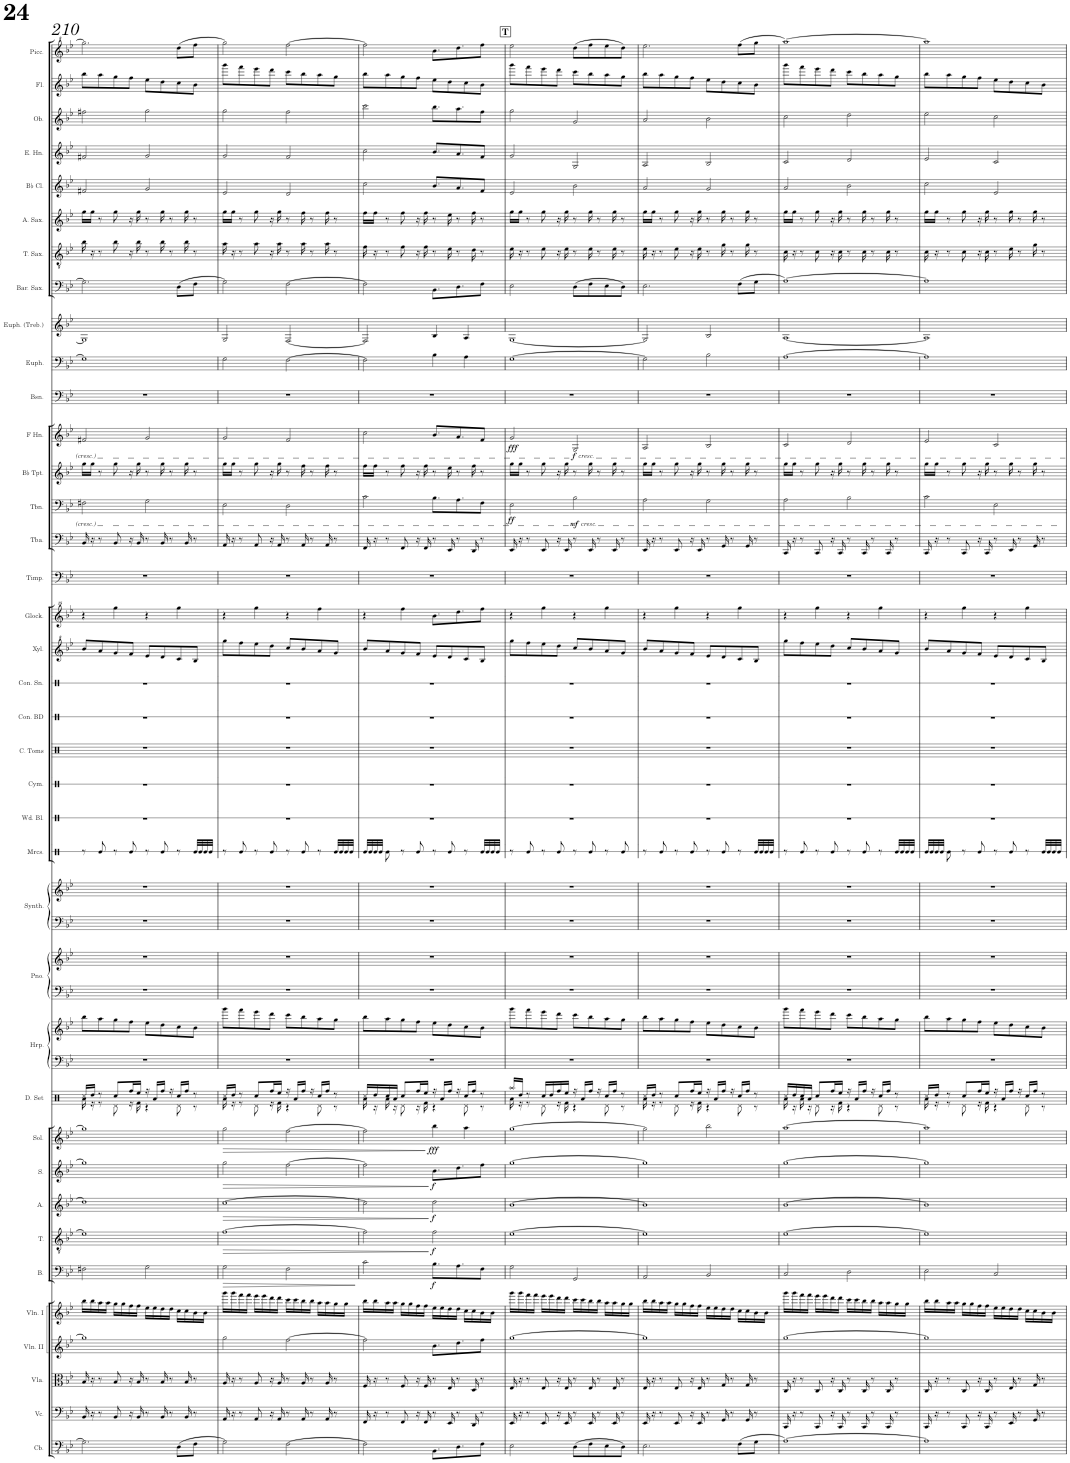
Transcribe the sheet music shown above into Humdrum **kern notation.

**kern	**kern	**kern	**kern	**kern	**kern	**dynam	**kern	**dynam	**kern	**dynam	**kern	**dynam	**kern	**dynam	**kern	**kern	**kern	**kern	**kern	**kern	**kern	**kern	**kern	**kern	**kern	**kern	**kern	**kern	**kern	**kern	**kern	**kern	**dynam	**kern	**kern	**dynam	**kern	**kern	**kern	**kern	**kern	**kern	**kern	**kern	**kern	**kern	**kern
*part38	*part37	*part36	*part35	*part34	*part33	*part33	*part32	*part32	*part31	*part31	*part30	*part30	*part29	*part29	*part28	*part27	*part27	*part26	*part26	*part25	*part25	*part24	*part23	*part22	*part21	*part20	*part19	*part18	*part17	*part16	*part15	*part14	*part14	*part13	*part12	*part12	*part11	*part10	*part9	*part8	*part7	*part6	*part5	*part4	*part3	*part2	*part1
*staff41	*staff40	*staff39	*staff38	*staff37	*staff36	*staff36	*staff35	*staff35	*staff34	*staff34	*staff33	*staff33	*staff32	*staff32	*staff31	*staff30	*staff29	*staff28	*staff27	*staff26	*staff25	*staff24	*staff23	*staff22	*staff21	*staff20	*staff19	*staff18	*staff17	*staff16	*staff15	*staff14	*staff14	*staff13	*staff12	*staff12	*staff11	*staff10	*staff9	*staff8	*staff7	*staff6	*staff5	*staff4	*staff3	*staff2	*staff1
*I"Contrabass	*I"Violoncello	*I"Viola	*I"Violin II	*I"Violin I	*I"Bass	*	*I"Tenor	*	*I"Alto	*	*I"Soprano	*	*I"Solo	*	*I"Drumset	*I"Harp	*	*I"Piano	*	*I"Bass Synthesizer	*	*I"Maracas	*I"Wood Blocks	*I"Cymbal	*I"Concert Toms	*I"Concert Bass Drum	*I"Concert Snare Drum	*I"Xylophone	*I"Glockenspiel	*I"Timpani	*I"Tuba	*I"Trombone	*	*I"Bb Trumpet	*I"Horn in F	*	*I"Bassoon	*I"Euphonium	*I"Euphonium (Treble Clef)	*I"Baritone Saxophone	*I"Tenor Saxophone	*I"Alto Saxophone	*I"Bb Clarinet	*I"English Horn	*I"Oboe	*I"Flute	*I"Piccolo
*I'Cb.	*I'Vc.	*I'Vla.	*I'Vln. II	*I'Vln. I	*I'B.	*	*I'T.	*	*I'A.	*	*I'S.	*	*I'Sol.	*	*I'D. Set	*I'Hrp.	*	*I'Pno.	*	*I'Synth.	*	*I'Mrcs.	*I'Wd. Bl.	*I'Cym.	*I'C. Toms	*I'Con. BD	*I'Con. Sn.	*I'Xyl.	*I'Glock.	*I'Timp.	*I'Tba.	*I'Tbn.	*	*I'Bb Tpt.	*	*	*I'Bsn.	*I'Euph.	*I'Euph. (Treb.)	*I'Bar. Sax.	*I'T. Sax.	*I'A. Sax.	*I'Bb Cl.	*I'E. Hn.	*I'Ob.	*I'Fl.	*I'Picc.
!!LO:PB:g=z
*clefFv4	*clefF4	*clefC3	*clefG2	*clefG2	*clefF4	*	*clefGv2	*	*clefG2	*	*clefG2	*	*clefG2	*	*clefX	*clefF4	*clefG2	*clefF4	*clefG2	*clefF4	*clefG2	*clefX	*clefX	*clefX	*clefX	*clefX	*clefX	*clefG^2	*clefG^^2	*clefF4	*clefF4	*clefF4	*	*clefG2	*clefG2	*	*clefF4	*clefF4	*clefG2	*clefF4	*clefGv2	*clefG2	*clefG2	*clefG2	*clefG2	*clefG2	*clefG^2
*ITrd7c12	*	*	*	*	*	*	*	*	*	*	*	*	*	*	*	*	*	*	*	*	*	*	*	*	*	*	*	*	*	*	*	*	*	*ITrd1c2	*ITrd4c7	*	*	*	*	*ITrd12c21	*ITrd8c14	*ITrd5c9	*ITrd1c2	*ITrd4c7	*	*	*ITrd-7c-12
*k[b-e-]	*k[b-e-]	*k[b-e-]	*k[b-e-]	*k[b-e-]	*k[b-e-]	*	*k[b-e-]	*	*k[b-e-]	*	*k[b-e-]	*	*k[b-e-]	*	*k[]	*k[b-e-]	*k[b-e-]	*k[b-e-]	*k[b-e-]	*k[b-e-]	*k[b-e-]	*k[]	*k[]	*k[]	*k[]	*k[]	*k[]	*k[b-e-]	*k[b-e-]	*k[b-e-]	*k[b-e-]	*k[b-e-]	*	*k[b-e-]	*k[b-e-]	*	*k[b-e-]	*k[b-e-]	*k[b-e-]	*k[b-e-]	*k[b-e-]	*k[b-e-]	*k[b-e-]	*k[b-e-]	*k[b-e-]	*k[b-e-]	*k[b-e-]
*M4/4	*M4/4	*M4/4	*M4/4	*M4/4	*M4/4	*	*M4/4	*	*M4/4	*	*M4/4	*	*M4/4	*	*M4/4	*M4/4	*M4/4	*M4/4	*M4/4	*M4/4	*M4/4	*M4/4	*M4/4	*M4/4	*M4/4	*M4/4	*M4/4	*M4/4	*M4/4	*M4/4	*M4/4	*M4/4	*	*M4/4	*M4/4	*	*M4/4	*M4/4	*M4/4	*M4/4	*M4/4	*M4/4	*M4/4	*M4/4	*M4/4	*M4/4	*M4/4
=210	=210	=210	=210	=210	=210	=210	=210	=210	=210	=210	=210	=210	=210	=210	=210	=210	=210	=210	=210	=210	=210	=210	=210	=210	=210	=210	=210	=210	=210	=210	=210	=210	=210	=210	=210	=210	=210	=210	=210	=210	=210	=210	=210	=210	=210	=210	=210
*	*	*	*	*	*	*	*	*	*	*	*	*	*	*	*^	*	*	*	*	*	*	*	*	*	*	*	*	*	*	*	*	*	*	*	*	*	*	*	*	*	*	*	*	*	*	*	*
2.GG\]	16BB-/	16B-/	1gg]	16bb-\LL	2F#X\	.	1e]	.	1dd-]	.	1gg]	.	1gg]	.	16Rcc/LL	16Ra\	1r	8bb-\L	1r	1r	1r	1r	8r	1r	1r	1r	1r	1r	8bb-/L	4r	1r	16BB-/	2F#X\	.	16gg\LL	2f#X/	.	1r	1G]	1G]	2.G\]	16b-\	16gg\LL	2f#X/	2f#X/	2ff#X\	8bb-\L	2.ggg\]
.	16r	16r	.	16bb-\	.	.	.	.	.	.	.	.	.	.	16Rdd/JJ	16r	.	.	.	.	.	.	.	.	.	.	.	.	.	.	.	16r	.	.	16gg\JJ	.	.	.	.	.	.	16r	16gg\JJ	.	.	.	.	.
.	8r	8r	.	16aa\	.	.	.	.	.	.	.	.	.	.	8r	8r	.	8aa\	.	.	.	.	8Re/	.	.	.	.	.	8aa/	.	.	8r	.	.	8r	.	.	.	.	.	.	8r	8r	.	.	.	8aa\	.
.	.	.	.	16aa\JJ	.	.	.	.	.	.	.	.	.	.	.	.	.	.	.	.	.	.	.	.	.	.	.	.	.	.	.	.	.	.	.	.	.	.	.	.	.	.	.	.	.	.	.	.
.	8BB-/	8B-/	.	16gg\LL	.	.	.	.	.	.	.	.	.	.	8Rcc/L	8Rd\	.	8gg\	.	.	.	.	8r	.	.	.	.	.	8gg/	4gggg\	.	8BB-/	.	.	8gg\	.	.	.	.	.	.	8b-\	8gg\	.	.	.	8gg\	.
.	.	.	.	16gg\	.	.	.	.	.	.	.	.	.	.	.	.	.	.	.	.	.	.	.	.	.	.	.	.	.	.	.	.	.	.	.	.	.	.	.	.	.	.	.	.	.	.	.	.
.	16r	16r	.	16ff\	.	.	.	.	.	.	.	.	.	.	16Rff/L	16r	.	8ff\J	.	.	.	.	8Re/	.	.	.	.	.	8ff/J	.	.	16r	.	.	16r	.	.	.	.	.	.	16r	16r	.	.	.	8ff\J	.
.	16BB-/	16B-/	.	16ff\JJ	.	.	.	.	.	.	.	.	.	.	16Ree/JJ	16Rf\	.	.	.	.	.	.	.	.	.	.	.	.	.	.	.	16BB-/	.	.	16gg\	.	.	.	.	.	.	16b-\	16gg\	.	.	.	.	.
.	8r	8r	.	16ee-\LL	2G\	.	.	.	.	.	.	.	.	.	16r	4r	.	8ee-\L	.	.	.	.	8r	.	.	.	.	.	8ee-/L	4r	.	8r	2G\	.	8r	2g/	.	.	.	.	.	8r	8r	2g/	2g/	2gg\	8ee-\L	.
.	.	.	.	16ee-\	.	.	.	.	.	.	.	.	.	.	16Ra/LL	.	.	.	.	.	.	.	.	.	.	.	.	.	.	.	.	.	.	.	.	.	.	.	.	.	.	.	.	.	.	.	.	.
.	16BB-/	16B-/	.	16dd\	.	.	.	.	.	.	.	.	.	.	16Rff/JJ	.	.	8dd\	.	.	.	.	8Re/	.	.	.	.	.	8dd/	.	.	16BB-/	.	.	16gg\	.	.	.	.	.	.	16b-\	16gg\	.	.	.	8dd\	.
.	8r	8r	.	16dd\JJ	.	.	.	.	.	.	.	.	.	.	16r	.	.	.	.	.	.	.	.	.	.	.	.	.	.	.	.	8r	.	.	8r	.	.	.	.	.	.	8r	8r	.	.	.	.	.
(8DD\L	.	.	.	16cc\LL	.	.	.	.	.	.	.	.	.	.	16Rcc/LL	8Rd\	.	8cc\	.	.	.	.	8r	.	.	.	.	.	8cc/	4gggg\	.	.	.	.	.	.	.	.	.	.	(8D\L	.	.	.	.	.	8cc\	(8ddd\L
.	16BB-/	16B-/	.	16cc\	.	.	.	.	.	.	.	.	.	.	16Rff/JJ	.	.	.	.	.	.	.	.	.	.	.	.	.	.	.	.	16BB-/	.	.	16gg\	.	.	.	.	.	.	16b-\	16gg\	.	.	.	.	.
8FF\J	8r	8r	.	16b-\	.	.	.	.	.	.	.	.	.	.	8r	8r	.	8b-\J	.	.	.	.	32Re/LLL	.	.	.	.	.	8b-/J	.	.	8r	.	.	8r	.	.	.	.	.	8F\J	8r	8r	.	.	.	8b-\J	8fff\J
.	.	.	.	.	.	.	.	.	.	.	.	.	.	.	.	.	.	.	.	.	.	.	32Re/	.	.	.	.	.	.	.	.	.	.	.	.	.	.	.	.	.	.	.	.	.	.	.	.	.
.	.	.	.	16b-\JJ	.	.	.	.	.	.	.	.	.	.	.	.	.	.	.	.	.	.	32Re/	.	.	.	.	.	.	.	.	.	.	.	.	.	.	.	.	.	.	.	.	.	.	.	.	.
.	.	.	.	.	.	.	.	.	.	.	.	.	.	.	.	.	.	.	.	.	.	.	32Re/JJJ	.	.	.	.	.	.	.	.	.	.	.	.	.	.	.	.	.	.	.	.	.	.	.	.	.
=211	=211	=211	=211	=211	=211	=211	=211	=211	=211	=211	=211	=211	=211	=211	=211	=211	=211	=211	=211	=211	=211	=211	=211	=211	=211	=211	=211	=211	=211	=211	=211	=211	=211	=211	=211	=211	=211	=211	=211	=211	=211	=211	=211	=211	=211	=211	=211	=211
!	!	!	!	!	!	!LO:HP:b	!	!LO:HP:b	!	!LO:HP:b	!	!LO:HP:b	!	!LO:HP:b	!	!	!	!	!	!	!	!	!	!	!	!	!	!	!	!	!	!	!	!	!	!	!	!	!	!	!	!	!	!	!	!	!	!
2GG\)	16AA/	16A/	2gg\	16ggg\LL	2G\	>	[1f	>	[1cc	>	2gg\	>	2gg\	>	16Rcc/LL	16Ra\	1r	8ggg\L	1r	1r	1r	1r	8r	1r	1r	1r	1r	1r	8ggg\L	4r	1r	16AA/	2E-\	.	16gg\LL	2g/	.	1r	2G\	2G/	2G\)	16a\	16gg\LL	2e-/	2g/	2gg\	8ggg\L	2ggg\)
.	16r	16r	.	16ggg\	.	.	.	.	.	.	.	.	.	.	16Rdd/JJ	16r	.	.	.	.	.	.	.	.	.	.	.	.	.	.	.	16r	.	.	16gg\JJ	.	.	.	.	.	.	16r	16gg\JJ	.	.	.	.	.
.	8r	8r	.	16fff\	.	.	.	.	.	.	.	.	.	.	8r	8r	.	8fff\	.	.	.	.	8Re/	.	.	.	.	.	8fff\	.	.	8r	.	.	8r	.	.	.	.	.	.	8r	8r	.	.	.	8fff\	.
.	.	.	.	16fff\JJ	.	.	.	.	.	.	.	.	.	.	.	.	.	.	.	.	.	.	.	.	.	.	.	.	.	.	.	.	.	.	.	.	.	.	.	.	.	.	.	.	.	.	.	.
.	8AA/	8A/	.	16eee-\LL	.	.	.	.	.	.	.	.	.	.	8Rcc/L	8Rd\	.	8eee-\	.	.	.	.	8r	.	.	.	.	.	8eee-\	4gggg\	.	8AA/	.	.	8gg\	.	.	.	.	.	.	8a\	8gg\	.	.	.	8eee-\	.
.	.	.	.	16eee-\	.	.	.	.	.	.	.	.	.	.	.	.	.	.	.	.	.	.	.	.	.	.	.	.	.	.	.	.	.	.	.	.	.	.	.	.	.	.	.	.	.	.	.	.
.	16r	16r	.	16ddd\	.	.	.	.	.	.	.	.	.	.	16Rff/L	16r	.	8ddd\J	.	.	.	.	8Re/	.	.	.	.	.	8ddd\J	.	.	16r	.	.	16r	.	.	.	.	.	.	16r	16r	.	.	.	8ddd\J	.
.	16AA/	16A/	.	16ddd\JJ	.	.	.	.	.	.	.	.	.	.	16Ree/JJ	16Rf\	.	.	.	.	.	.	.	.	.	.	.	.	.	.	.	16AA/	.	.	16gg\	.	.	.	.	.	.	16a\	16gg\	.	.	.	.	.
[2FF\	8r	8r	[2ff\	16ccc\LL	2F\	.	.	.	.	.	[2ff\	.	[2ff\	.	16r	4r	.	8ccc\L	.	.	.	.	8r	.	.	.	.	.	8ccc/L	4r	.	8r	2D\	.	8r	2f/	.	.	[2F\	[2F/	[2F\	8r	8r	2d/	2f/	2ff\	8ccc\L	[2fff\
.	.	.	.	16ccc\	.	.	.	.	.	.	.	.	.	.	16Ra/LL	.	.	.	.	.	.	.	.	.	.	.	.	.	.	.	.	.	.	.	.	.	.	.	.	.	.	.	.	.	.	.	.	.
.	16AA/	16A/	.	16bb-\	.	.	.	.	.	.	.	.	.	.	16Rff/JJ	.	.	8bb-\	.	.	.	.	8Re/	.	.	.	.	.	8bb-/	.	.	16AA/	.	.	16ff\	.	.	.	.	.	.	16a\	16ff\	.	.	.	8bb-\	.
.	8r	8r	.	16bb-\JJ	.	.	.	.	.	.	.	.	.	.	16r	.	.	.	.	.	.	.	.	.	.	.	.	.	.	.	.	8r	.	.	8r	.	.	.	.	.	.	8r	8r	.	.	.	.	.
.	.	.	.	16aa\LL	.	.	.	.	.	.	.	.	.	.	16Rcc/LL	8Rd\	.	8aa\	.	.	.	.	8r	.	.	.	.	.	8aa/	4ffff\	.	.	.	.	.	.	.	.	.	.	.	.	.	.	.	.	8aa\	.
.	16AA/	16A/	.	16aa\	.	.	.	.	.	.	.	.	.	.	16Rff/JJ	.	.	.	.	.	.	.	.	.	.	.	.	.	.	.	.	16AA/	.	.	16ff\	.	.	.	.	.	.	16a\	16ff\	.	.	.	.	.
.	8r	8r	.	16gg\	.	.	.	.	.	.	.	.	.	.	8r	8r	.	8gg\J	.	.	.	.	32Re/LLL	.	.	.	.	.	8gg/J	.	.	8r	.	.	8r	.	.	.	.	.	.	8r	8r	.	.	.	8gg\J	.
.	.	.	.	.	.	.	.	.	.	.	.	.	.	.	.	.	.	.	.	.	.	.	32Re/	.	.	.	.	.	.	.	.	.	.	.	.	.	.	.	.	.	.	.	.	.	.	.	.	.
.	.	.	.	16gg\JJ	.	.	.	.	.	.	.	.	.	.	.	.	.	.	.	.	.	.	32Re/	.	.	.	.	.	.	.	.	.	.	.	.	.	.	.	.	.	.	.	.	.	.	.	.	.
.	.	.	.	.	.	.	.	.	.	.	.	.	.	.	.	.	.	.	.	.	.	.	32Re/JJJ	.	.	.	.	.	.	.	.	.	.	.	.	.	.	.	.	.	.	.	.	.	.	.	.	.
*	*	*	*	*	*	*	*	*	*	*	*	*	*	*	*v	*v	*	*	*	*	*	*	*	*	*	*	*	*	*	*	*	*	*	*	*	*	*	*	*	*	*	*	*	*	*	*	*	*
.	.	.	.	.	.	]	.	.	.	.	.	.	.	.	.	.	.	.	.	.	.	.	.	.	.	.	.	.	.	.	.	.	.	.	.	.	.	.	.	.	.	.	.	.	.	.	.
=212	=212	=212	=212	=212	=212	=212	=212	=212	=212	=212	=212	=212	=212	=212	=212	=212	=212	=212	=212	=212	=212	=212	=212	=212	=212	=212	=212	=212	=212	=212	=212	=212	=212	=212	=212	=212	=212	=212	=212	=212	=212	=212	=212	=212	=212	=212	=212
*	*	*	*	*	*	*	*	*	*	*	*	*	*	*	*^	*	*	*	*	*	*	*	*	*	*	*	*	*	*	*	*	*	*	*	*	*	*	*	*	*	*	*	*	*	*	*	*
2FF\]	16FF/	16F/	2ff\]	16bb-\LL	2c\	.	2f\]	.	2cc\]	.	2ff\]	.	2ff\]	.	16Rcc/LL	16Ra\	1r	8bb-\L	1r	1r	1r	1r	32Re/LLL	1r	1r	1r	1r	1r	8bb-/L	4r	1r	16FF/	2c\	.	16ff\LL	2cc\	.	1r	2F\]	2F/]	2F\]	16f\	16ff\LL	2cc\	2cc\	2ccc\	8bb-\L	2fff\]
.	.	.	.	.	.	.	.	.	.	.	.	.	.	.	.	.	.	.	.	.	.	.	32Re/	.	.	.	.	.	.	.	.	.	.	.	.	.	.	.	.	.	.	.	.	.	.	.	.	.
.	16r	16r	.	16bb-\	.	.	.	.	.	.	.	.	.	.	16Rdd/	16r	.	.	.	.	.	.	32Re/	.	.	.	.	.	.	.	.	16r	.	.	16ff\JJ	.	.	.	.	.	.	16r	16ff\JJ	.	.	.	.	.
.	.	.	.	.	.	.	.	.	.	.	.	.	.	.	.	.	.	.	.	.	.	.	32Re/JJJ	.	.	.	.	.	.	.	.	.	.	.	.	.	.	.	.	.	.	.	.	.	.	.	.	.
.	8r	8r	.	16aa\	.	.	.	.	.	.	.	.	.	.	16Rcc/	16Ra\	.	8aa\	.	.	.	.	8Re\	.	.	.	.	.	8aa/	.	.	8r	.	.	8r	.	.	.	.	.	.	8r	8r	.	.	.	8aa\	.
.	.	.	.	16aa\JJ	.	.	.	.	.	.	.	.	.	.	16Ra/JJ	16r	.	.	.	.	.	.	.	.	.	.	.	.	.	.	.	.	.	.	.	.	.	.	.	.	.	.	.	.	.	.	.	.
.	8FF/	8F/	.	16gg\LL	.	.	.	.	.	.	.	.	.	.	8Rcc/L	8Rd\	.	8gg\	.	.	.	.	8r	.	.	.	.	.	8gg/	4ffff\	.	8FF/	.	.	8ff\	.	.	.	.	.	.	8f\	8ff\	.	.	.	8gg\	.
.	.	.	.	16gg\	.	.	.	.	.	.	.	.	.	.	.	.	.	.	.	.	.	.	.	.	.	.	.	.	.	.	.	.	.	.	.	.	.	.	.	.	.	.	.	.	.	.	.	.
.	16r	16r	.	16ff\	.	.	.	.	.	.	.	.	.	.	16Rff/L	16r	.	8ff\J	.	.	.	.	8Re/	.	.	.	.	.	8ff/J	.	.	16r	.	.	16r	.	.	.	.	.	.	16r	16r	.	.	.	8ff\J	.
.	16FF/	16F/	.	16ff\JJ	.	.	.	.	.	.	.	.	.	.	16Ree/JJ	16Rf\	.	.	.	.	.	.	.	.	.	.	.	.	.	.	.	16FF/	.	.	16ff\	.	.	.	.	.	.	16f\	16ff\	.	.	.	.	.
!	!	!	!	!	!	!LO:DY:b	!	!LO:DY:n=1:b	!	!LO:DY:n=1:b	!	!LO:DY:n=1:b	!	!LO:DY:n=1:b	!	!	!	!	!	!	!	!	!	!	!	!	!	!	!	!	!	!	!	!	!	!	!	!	!	!	!	!	!	!	!	!	!	!
8.BBB-\L	8r	8r	8.b-\L	16ee-\LL	8.B-\L	f	2f\	] f	2dd\	] f	8.b-\L	] f	4bb-\	] fff	16r	4r	.	8ee-\L	.	.	.	.	8r	.	.	.	.	.	8ee-/L	8.bbb-\L	.	8r	8.B-\L	.	8r	8.b-/L	.	.	4B-\	4B-/	8.BB-\L	8r	8r	8.b-/L	8.b-/L	8.bb-\L	8ee-\L	8.bb-\L
.	.	.	.	16ee-\	.	.	.	.	.	.	.	.	.	.	16Ra/LL	.	.	.	.	.	.	.	.	.	.	.	.	.	.	.	.	.	.	.	.	.	.	.	.	.	.	.	.	.	.	.	.	.
.	16EE-/	16E-/	.	16dd\	.	.	.	.	.	.	.	.	.	.	16Rff/JJ	.	.	8dd\	.	.	.	.	8Re/	.	.	.	.	.	8dd/	.	.	16EE-/	.	.	16ee-\	.	.	.	.	.	.	16e-\	16ee-\	.	.	.	8dd\	.
8.DD\	8r	8r	8.dd\	16dd\JJ	8.A\	.	.	.	.	.	8.dd\	.	.	.	16r	.	.	.	.	.	.	.	.	.	.	.	.	.	.	8.dddd\	.	8r	8.A\	.	8r	8.a/	.	.	.	.	8.D\	8r	8r	8.a/	8.a/	8.aa\	.	8.ddd\
.	.	.	.	16cc\LL	.	.	.	.	.	.	.	.	4aa\	.	16Rcc/LL	8Rd\	.	8cc\	.	.	.	.	8r	.	.	.	.	.	8cc/	.	.	.	.	.	.	.	.	.	4A\	4A/	.	.	.	.	.	.	8cc\	.
.	16DD/	16D/	.	16cc\	.	.	.	.	.	.	.	.	.	.	16Rff/JJ	.	.	.	.	.	.	.	.	.	.	.	.	.	.	.	.	16DD/	.	.	16ff\	.	.	.	.	.	.	16d\	16ff\	.	.	.	.	.
8FF\J	8r	8r	8ff\J	16b-\	8F\J	.	.	.	.	.	8ff\J	.	.	.	8r	8r	.	8b-\J	.	.	.	.	32Re/LLL	.	.	.	.	.	8b-/J	8ffff\J	.	8r	8F\J	.	8r	8f/J	.	.	.	.	8F\J	8r	8r	8f/J	8f/J	8ff\J	8b-\J	8fff\J
.	.	.	.	.	.	.	.	.	.	.	.	.	.	.	.	.	.	.	.	.	.	.	32Re/	.	.	.	.	.	.	.	.	.	.	.	.	.	.	.	.	.	.	.	.	.	.	.	.	.
.	.	.	.	16b-\JJ	.	.	.	.	.	.	.	.	.	.	.	.	.	.	.	.	.	.	32Re/	.	.	.	.	.	.	.	.	.	.	.	.	.	.	.	.	.	.	.	.	.	.	.	.	.
.	.	.	.	.	.	.	.	.	.	.	.	.	.	.	.	.	.	.	.	.	.	.	32Re/JJJ	.	.	.	.	.	.	.	.	.	.	.	.	.	.	.	.	.	.	.	.	.	.	.	.	.
!!LO:REH:place=s1:a:B:cj:fs=14:t=T
=213	=213	=213	=213	=213	=213	=213	=213	=213	=213	=213	=213	=213	=213	=213	=213	=213	=213	=213	=213	=213	=213	=213	=213	=213	=213	=213	=213	=213	=213	=213	=213	=213	=213	=213	=213	=213	=213	=213	=213	=213	=213	=213	=213	=213	=213	=213	=213	=213
!	!	!	!	!	!	!	!	!	!	!	!	!	!	!	!	!	!	!	!	!	!	!	!	!	!	!	!	!	!	!	!	!	!	!LO:DY:b	!	!	!LO:DY:b	!	!	!	!	!	!	!	!	!	!	!
2EE-\	16EE-/	16E-/	[1gg	16ggg\LL	2G\	.	[1e-	.	[1b-	.	[1gg	.	[1gg	.	16Raa/LL	16Ra\	1r	8ggg\L	1r	1r	1r	1r	8r	1r	1r	1r	1r	1r	8ggg\L	4r	1r	16EE-/	2E-\	ff	16gg\LL	2g/	fff	1r	[1G	[1G	2E-\	16e-\	16gg\LL	2e-/	2g/	2gg\	8ggg\L	2eee-\
.	16r	16r	.	16ggg\	.	.	.	.	.	.	.	.	.	.	16Rdd/JJ	16r	.	.	.	.	.	.	.	.	.	.	.	.	.	.	.	16r	.	.	16gg\JJ	.	.	.	.	.	.	16r	16gg\JJ	.	.	.	.	.
.	8r	8r	.	16fff\	.	.	.	.	.	.	.	.	.	.	8r	8r	.	8fff\	.	.	.	.	8Re/	.	.	.	.	.	8fff\	.	.	8r	.	.	8r	.	.	.	.	.	.	8r	8r	.	.	.	8fff\	.
.	.	.	.	16fff\JJ	.	.	.	.	.	.	.	.	.	.	.	.	.	.	.	.	.	.	.	.	.	.	.	.	.	.	.	.	.	.	.	.	.	.	.	.	.	.	.	.	.	.	.	.
.	8EE-/	8E-/	.	16eee-\LL	.	.	.	.	.	.	.	.	.	.	16Rcc/LL	8Rd\	.	8eee-\	.	.	.	.	8r	.	.	.	.	.	8eee-\	4gggg\	.	8EE-/	.	.	8gg\	.	.	.	.	.	.	8e-\	8gg\	.	.	.	8eee-\	.
.	.	.	.	16eee-\	.	.	.	.	.	.	.	.	.	.	16Rdd/	.	.	.	.	.	.	.	.	.	.	.	.	.	.	.	.	.	.	.	.	.	.	.	.	.	.	.	.	.	.	.	.	.
.	16r	16r	.	16ddd\	.	.	.	.	.	.	.	.	.	.	16Rff/	16r	.	8ddd\J	.	.	.	.	8Re/	.	.	.	.	.	8ddd\J	.	.	16r	.	.	16r	.	.	.	.	.	.	16r	16r	.	.	.	8ddd\J	.
.	16EE-/	16E-/	.	16ddd\JJ	.	.	.	.	.	.	.	.	.	.	16Ree/JJ	16Rf\	.	.	.	.	.	.	.	.	.	.	.	.	.	.	.	16EE-/	.	.	16gg\	.	.	.	.	.	.	16e-\	16gg\	.	.	.	.	.
!	!	!	!	!	!	!	!	!	!	!	!	!	!	!	!	!	!	!	!	!	!	!	!	!	!	!	!	!	!	!	!	!	!	!	!	!LO:TX:b:i:t=cresc.	!	!	!	!	!	!	!	!	!	!	!	!
!	!	!	!	!	!	!	!	!	!	!	!	!	!	!	!	!	!	!	!	!	!	!	!	!	!	!	!	!	!	!	!	!	!LO:TX:b:i:t=cresc.	!	!	!	!	!	!	!	!	!	!	!	!	!	!	!
!	!	!	!	!	!	!	!	!	!	!	!	!	!	!	!	!	!	!	!	!	!	!	!	!	!	!	!	!	!	!	!	!	!	!LO:DY:b	!	!	!LO:DY:b	!	!	!	!	!	!	!	!	!	!	!
(8DD\L	8r	8r	.	16ccc\LL	2GG/	.	.	.	.	.	.	.	.	.	16r	4r	.	8ccc\L	.	.	.	.	8r	.	.	.	.	.	8ccc/L	4r	.	8r	2B-\	mf	8r	2G/	f	.	.	.	(8D\L	8r	8r	2b-\	2G/	2g/	8ccc\L	(8ddd\L
.	.	.	.	16ccc\	.	.	.	.	.	.	.	.	.	.	16Ra/LL	.	.	.	.	.	.	.	.	.	.	.	.	.	.	.	.	.	.	.	.	.	.	.	.	.	.	.	.	.	.	.	.	.
8FF\	16EE-/	16E-/	.	16bb-\	.	.	.	.	.	.	.	.	.	.	16Rff/JJ	.	.	8bb-\	.	.	.	.	8Re/	.	.	.	.	.	8bb-/	.	.	16EE-/	.	.	16gg\	.	.	.	.	.	8F\	16e-\	16gg\	.	.	.	8bb-\	8fff\
.	8r	8r	.	16bb-\JJ	.	.	.	.	.	.	.	.	.	.	16r	.	.	.	.	.	.	.	.	.	.	.	.	.	.	.	.	8r	.	.	8r	.	.	.	.	.	.	8r	8r	.	.	.	.	.
8EE-\	.	.	.	16aa\LL	.	.	.	.	.	.	.	.	.	.	16Rcc/LL	8Rd\	.	8aa\	.	.	.	.	8r	.	.	.	.	.	8aa/	4gggg\	.	.	.	.	.	.	.	.	.	.	8E-\	.	.	.	.	.	8aa\	8eee-\
.	16EE-/	16E-/	.	16aa\	.	.	.	.	.	.	.	.	.	.	16Rff/JJ	.	.	.	.	.	.	.	.	.	.	.	.	.	.	.	.	16EE-/	.	.	16gg\	.	.	.	.	.	.	16e-\	16gg\	.	.	.	.	.
8DD\J)	8r	8r	.	16gg\	.	.	.	.	.	.	.	.	.	.	8r	8r	.	8gg\J	.	.	.	.	8Re/	.	.	.	.	.	8gg/J	.	.	8r	.	.	8r	.	.	.	.	.	8D\J)	8r	8r	.	.	.	8gg\J	8ddd\J)
.	.	.	.	16gg\JJ	.	.	.	.	.	.	.	.	.	.	.	.	.	.	.	.	.	.	.	.	.	.	.	.	.	.	.	.	.	.	.	.	.	.	.	.	.	.	.	.	.	.	.	.
=214	=214	=214	=214	=214	=214	=214	=214	=214	=214	=214	=214	=214	=214	=214	=214	=214	=214	=214	=214	=214	=214	=214	=214	=214	=214	=214	=214	=214	=214	=214	=214	=214	=214	=214	=214	=214	=214	=214	=214	=214	=214	=214	=214	=214	=214	=214	=214	=214
2.EE-\	16EE-/	16E-/	1gg]	16bb-\LL	2AA/	.	1e-]	.	1b-]	.	1gg]	.	2gg\]	.	16Rcc/LL	16Ra\	1r	8bb-\L	1r	1r	1r	1r	8r	1r	1r	1r	1r	1r	8bb-/L	4r	1r	16EE-/	2A\	.	16gg\LL	2A/	.	1r	2G\]	2G/]	2.E-\	16e-\	16gg\LL	2a/	2A/	2a/	8bb-\L	2.eee-\
.	16r	16r	.	16bb-\	.	.	.	.	.	.	.	.	.	.	16Rdd/JJ	16r	.	.	.	.	.	.	.	.	.	.	.	.	.	.	.	16r	.	.	16gg\JJ	.	.	.	.	.	.	16r	16gg\JJ	.	.	.	.	.
.	8r	8r	.	16aa\	.	.	.	.	.	.	.	.	.	.	8r	8r	.	8aa\	.	.	.	.	8Re/	.	.	.	.	.	8aa/	.	.	8r	.	.	8r	.	.	.	.	.	.	8r	8r	.	.	.	8aa\	.
.	.	.	.	16aa\JJ	.	.	.	.	.	.	.	.	.	.	.	.	.	.	.	.	.	.	.	.	.	.	.	.	.	.	.	.	.	.	.	.	.	.	.	.	.	.	.	.	.	.	.	.
.	8EE-/	8E-/	.	16gg\LL	.	.	.	.	.	.	.	.	.	.	8Rcc/L	8Rd\	.	8gg\	.	.	.	.	8r	.	.	.	.	.	8gg/	4gggg\	.	8EE-/	.	.	8gg\	.	.	.	.	.	.	8e-\	8gg\	.	.	.	8gg\	.
.	.	.	.	16gg\	.	.	.	.	.	.	.	.	.	.	.	.	.	.	.	.	.	.	.	.	.	.	.	.	.	.	.	.	.	.	.	.	.	.	.	.	.	.	.	.	.	.	.	.
.	16r	16r	.	16ff\	.	.	.	.	.	.	.	.	.	.	16Rff/L	16r	.	8ff\J	.	.	.	.	8Re/	.	.	.	.	.	8ff/J	.	.	16r	.	.	16r	.	.	.	.	.	.	16r	16r	.	.	.	8ff\J	.
.	16EE-/	16E-/	.	16ff\JJ	.	.	.	.	.	.	.	.	.	.	16Ree/JJ	16Rf\	.	.	.	.	.	.	.	.	.	.	.	.	.	.	.	16EE-/	.	.	16gg\	.	.	.	.	.	.	16e-\	16gg\	.	.	.	.	.
.	8r	8r	.	16ee-\LL	2BB-/	.	.	.	.	.	.	.	2bb-\	.	16r	4r	.	8ee-\L	.	.	.	.	8r	.	.	.	.	.	8ee-/L	4r	.	8r	2G\	.	8r	2B-/	.	.	2B-\	2B-/	.	8r	8r	2g/	2B-/	2b-\	8ee-\L	.
.	.	.	.	16ee-\	.	.	.	.	.	.	.	.	.	.	16Ra/LL	.	.	.	.	.	.	.	.	.	.	.	.	.	.	.	.	.	.	.	.	.	.	.	.	.	.	.	.	.	.	.	.	.
.	16GG/	16G/	.	16dd\	.	.	.	.	.	.	.	.	.	.	16Rff/JJ	.	.	8dd\	.	.	.	.	8Re/	.	.	.	.	.	8dd/	.	.	16GG/	.	.	16gg\	.	.	.	.	.	.	16g\	16gg\	.	.	.	8dd\	.
.	8r	8r	.	16dd\JJ	.	.	.	.	.	.	.	.	.	.	16r	.	.	.	.	.	.	.	.	.	.	.	.	.	.	.	.	8r	.	.	8r	.	.	.	.	.	.	8r	8r	.	.	.	.	.
(8FF\L	.	.	.	16cc\LL	.	.	.	.	.	.	.	.	.	.	16Rcc/LL	8Rd\	.	8cc\	.	.	.	.	8r	.	.	.	.	.	8cc/	4gggg\	.	.	.	.	.	.	.	.	.	.	(8F\L	.	.	.	.	.	8cc\	(8fff\L
.	16GG/	16G/	.	16cc\	.	.	.	.	.	.	.	.	.	.	16Rff/JJ	.	.	.	.	.	.	.	.	.	.	.	.	.	.	.	.	16GG/	.	.	16gg\	.	.	.	.	.	.	16g\	16gg\	.	.	.	.	.
8GG\J	8r	8r	.	16b-\	.	.	.	.	.	.	.	.	.	.	8r	8r	.	8b-\J	.	.	.	.	32Re/LLL	.	.	.	.	.	8b-/J	.	.	8r	.	.	8r	.	.	.	.	.	8G\J	8r	8r	.	.	.	8b-\J	8ggg\J
.	.	.	.	.	.	.	.	.	.	.	.	.	.	.	.	.	.	.	.	.	.	.	32Re/	.	.	.	.	.	.	.	.	.	.	.	.	.	.	.	.	.	.	.	.	.	.	.	.	.
.	.	.	.	16b-\JJ	.	.	.	.	.	.	.	.	.	.	.	.	.	.	.	.	.	.	32Re/	.	.	.	.	.	.	.	.	.	.	.	.	.	.	.	.	.	.	.	.	.	.	.	.	.
.	.	.	.	.	.	.	.	.	.	.	.	.	.	.	.	.	.	.	.	.	.	.	32Re/JJJ	.	.	.	.	.	.	.	.	.	.	.	.	.	.	.	.	.	.	.	.	.	.	.	.	.
=215	=215	=215	=215	=215	=215	=215	=215	=215	=215	=215	=215	=215	=215	=215	=215	=215	=215	=215	=215	=215	=215	=215	=215	=215	=215	=215	=215	=215	=215	=215	=215	=215	=215	=215	=215	=215	=215	=215	=215	=215	=215	=215	=215	=215	=215	=215	=215	=215
[1AA)	16CC/	16C/	[1gg	16ggg\LL	2C/	.	[1e-	.	[1b-	.	[1gg	.	[1aa	.	16Rcc/LL	16Ra\	1r	8ggg\L	1r	1r	1r	1r	8r	1r	1r	1r	1r	1r	8ggg\L	4r	1r	16CC/	2A\	.	16gg\LL	2c/	.	1r	[1A	[1A	[1A)	16c\	16gg\LL	2a/	2c/	2cc\	8ggg\L	[1aaa)
.	16r	16r	.	16ggg\	.	.	.	.	.	.	.	.	.	.	16Rdd/	16r	.	.	.	.	.	.	.	.	.	.	.	.	.	.	.	16r	.	.	16gg\JJ	.	.	.	.	.	.	16r	16gg\JJ	.	.	.	.	.
.	8r	8r	.	16fff\	.	.	.	.	.	.	.	.	.	.	16Rcc/	16Ra\	.	8fff\	.	.	.	.	8Re/	.	.	.	.	.	8fff\	.	.	8r	.	.	8r	.	.	.	.	.	.	8r	8r	.	.	.	8fff\	.
.	.	.	.	16fff\JJ	.	.	.	.	.	.	.	.	.	.	16Ra/JJ	16r	.	.	.	.	.	.	.	.	.	.	.	.	.	.	.	.	.	.	.	.	.	.	.	.	.	.	.	.	.	.	.	.
.	8CC/	8C/	.	16eee-\LL	.	.	.	.	.	.	.	.	.	.	8Rcc/L	8Rd\	.	8eee-\	.	.	.	.	8r	.	.	.	.	.	8eee-\	4gggg\	.	8CC/	.	.	8gg\	.	.	.	.	.	.	8c\	8gg\	.	.	.	8eee-\	.
.	.	.	.	16eee-\	.	.	.	.	.	.	.	.	.	.	.	.	.	.	.	.	.	.	.	.	.	.	.	.	.	.	.	.	.	.	.	.	.	.	.	.	.	.	.	.	.	.	.	.
.	16r	16r	.	16ddd\	.	.	.	.	.	.	.	.	.	.	16Rff/L	16r	.	8ddd\J	.	.	.	.	8Re/	.	.	.	.	.	8ddd\J	.	.	16r	.	.	16r	.	.	.	.	.	.	16r	16r	.	.	.	8ddd\J	.
.	16CC/	16C/	.	16ddd\JJ	.	.	.	.	.	.	.	.	.	.	16Ree/JJ	16Rf\	.	.	.	.	.	.	.	.	.	.	.	.	.	.	.	16CC/	.	.	16gg\	.	.	.	.	.	.	16c\	16gg\	.	.	.	.	.
.	8r	8r	.	16ccc\LL	2D\	.	.	.	.	.	.	.	.	.	16r	4r	.	8ccc\L	.	.	.	.	8r	.	.	.	.	.	8ccc/L	4r	.	8r	2B-\	.	8r	2d/	.	.	.	.	.	8r	8r	2b-\	2d/	2dd\	8ccc\L	.
.	.	.	.	16ccc\	.	.	.	.	.	.	.	.	.	.	16Ra/LL	.	.	.	.	.	.	.	.	.	.	.	.	.	.	.	.	.	.	.	.	.	.	.	.	.	.	.	.	.	.	.	.	.
.	16CC/	16C/	.	16bb-\	.	.	.	.	.	.	.	.	.	.	16Rff/JJ	.	.	8bb-\	.	.	.	.	8Re/	.	.	.	.	.	8bb-/	.	.	16CC/	.	.	16gg\	.	.	.	.	.	.	16c\	16gg\	.	.	.	8bb-\	.
.	8r	8r	.	16bb-\JJ	.	.	.	.	.	.	.	.	.	.	16r	.	.	.	.	.	.	.	.	.	.	.	.	.	.	.	.	8r	.	.	8r	.	.	.	.	.	.	8r	8r	.	.	.	.	.
.	.	.	.	16aa\LL	.	.	.	.	.	.	.	.	.	.	16Rcc/LL	8Rd\	.	8aa\	.	.	.	.	8r	.	.	.	.	.	8aa/	4gggg\	.	.	.	.	.	.	.	.	.	.	.	.	.	.	.	.	8aa\	.
.	16CC/	16C/	.	16aa\	.	.	.	.	.	.	.	.	.	.	16Rff/JJ	.	.	.	.	.	.	.	.	.	.	.	.	.	.	.	.	16CC/	.	.	16gg\	.	.	.	.	.	.	16c\	16gg\	.	.	.	.	.
.	8r	8r	.	16gg\	.	.	.	.	.	.	.	.	.	.	8r	8r	.	8gg\J	.	.	.	.	32Re/LLL	.	.	.	.	.	8gg/J	.	.	8r	.	.	8r	.	.	.	.	.	.	8r	8r	.	.	.	8gg\J	.
.	.	.	.	.	.	.	.	.	.	.	.	.	.	.	.	.	.	.	.	.	.	.	32Re/	.	.	.	.	.	.	.	.	.	.	.	.	.	.	.	.	.	.	.	.	.	.	.	.	.
.	.	.	.	16gg\JJ	.	.	.	.	.	.	.	.	.	.	.	.	.	.	.	.	.	.	32Re/	.	.	.	.	.	.	.	.	.	.	.	.	.	.	.	.	.	.	.	.	.	.	.	.	.
.	.	.	.	.	.	.	.	.	.	.	.	.	.	.	.	.	.	.	.	.	.	.	32Re/JJJ	.	.	.	.	.	.	.	.	.	.	.	.	.	.	.	.	.	.	.	.	.	.	.	.	.
=216	=216	=216	=216	=216	=216	=216	=216	=216	=216	=216	=216	=216	=216	=216	=216	=216	=216	=216	=216	=216	=216	=216	=216	=216	=216	=216	=216	=216	=216	=216	=216	=216	=216	=216	=216	=216	=216	=216	=216	=216	=216	=216	=216	=216	=216	=216	=216	=216
1AA]	16CC/	16C/	1gg]	16bb-\LL	2E-\	.	1e-]	.	1b-]	.	1gg]	.	1aa]	.	16Rcc/LL	16Ra\	1r	8bb-\L	1r	1r	1r	1r	32Re/LLL	1r	1r	1r	1r	1r	8bb-/L	4r	1r	16CC/	2c\	.	16gg\LL	2e-/	.	1r	1A]	1A]	1A]	16c\	16gg\LL	2cc\	2e-/	2ee-\	8bb-\L	1aaa]
.	.	.	.	.	.	.	.	.	.	.	.	.	.	.	.	.	.	.	.	.	.	.	32Re/	.	.	.	.	.	.	.	.	.	.	.	.	.	.	.	.	.	.	.	.	.	.	.	.	.
.	16r	16r	.	16bb-\	.	.	.	.	.	.	.	.	.	.	16Rdd/JJ	16r	.	.	.	.	.	.	32Re/	.	.	.	.	.	.	.	.	16r	.	.	16gg\JJ	.	.	.	.	.	.	16r	16gg\JJ	.	.	.	.	.
.	.	.	.	.	.	.	.	.	.	.	.	.	.	.	.	.	.	.	.	.	.	.	32Re/JJJ	.	.	.	.	.	.	.	.	.	.	.	.	.	.	.	.	.	.	.	.	.	.	.	.	.
.	8r	8r	.	16aa\	.	.	.	.	.	.	.	.	.	.	8r	8r	.	8aa\	.	.	.	.	8Re\	.	.	.	.	.	8aa/	.	.	8r	.	.	8r	.	.	.	.	.	.	8r	8r	.	.	.	8aa\	.
.	.	.	.	16aa\JJ	.	.	.	.	.	.	.	.	.	.	.	.	.	.	.	.	.	.	.	.	.	.	.	.	.	.	.	.	.	.	.	.	.	.	.	.	.	.	.	.	.	.	.	.
.	8CC/	8C/	.	16gg\LL	.	.	.	.	.	.	.	.	.	.	8Rcc/L	8Rd\	.	8gg\	.	.	.	.	8r	.	.	.	.	.	8gg/	4gggg\	.	8CC/	.	.	8gg\	.	.	.	.	.	.	8c\	8gg\	.	.	.	8gg\	.
.	.	.	.	16gg\	.	.	.	.	.	.	.	.	.	.	.	.	.	.	.	.	.	.	.	.	.	.	.	.	.	.	.	.	.	.	.	.	.	.	.	.	.	.	.	.	.	.	.	.
.	16r	16r	.	16ff\	.	.	.	.	.	.	.	.	.	.	16Rff/L	16r	.	8ff\J	.	.	.	.	8Re/	.	.	.	.	.	8ff/J	.	.	16r	.	.	16r	.	.	.	.	.	.	16r	16r	.	.	.	8ff\J	.
.	16CC/	16C/	.	16ff\JJ	.	.	.	.	.	.	.	.	.	.	16Ree/JJ	16Rf\	.	.	.	.	.	.	.	.	.	.	.	.	.	.	.	16CC/	.	.	16gg\	.	.	.	.	.	.	16c\	16gg\	.	.	.	.	.
.	8r	8r	.	16ee-\LL	2C/	.	.	.	.	.	.	.	.	.	16r	4r	.	8ee-\L	.	.	.	.	8r	.	.	.	.	.	8ee-/L	4r	.	8r	2E-\	.	8r	2c/	.	.	.	.	.	8r	8r	2e-/	2c/	2cc\	8ee-\L	.
.	.	.	.	16ee-\	.	.	.	.	.	.	.	.	.	.	16Ra/LL	.	.	.	.	.	.	.	.	.	.	.	.	.	.	.	.	.	.	.	.	.	.	.	.	.	.	.	.	.	.	.	.	.
.	16EE-/	16E-/	.	16dd\	.	.	.	.	.	.	.	.	.	.	16Rff/JJ	.	.	8dd\	.	.	.	.	8Re/	.	.	.	.	.	8dd/	.	.	16EE-/	.	.	16gg\	.	.	.	.	.	.	16e-\	16gg\	.	.	.	8dd\	.
.	8r	8r	.	16dd\JJ	.	.	.	.	.	.	.	.	.	.	16r	.	.	.	.	.	.	.	.	.	.	.	.	.	.	.	.	8r	.	.	8r	.	.	.	.	.	.	8r	8r	.	.	.	.	.
.	.	.	.	16cc\LL	.	.	.	.	.	.	.	.	.	.	16Rcc/LL	8Rd\	.	8cc\	.	.	.	.	8r	.	.	.	.	.	8cc/	4gggg\	.	.	.	.	.	.	.	.	.	.	.	.	.	.	.	.	8cc\	.
.	16GG/	16G/	.	16cc\	.	.	.	.	.	.	.	.	.	.	16Rff/JJ	.	.	.	.	.	.	.	.	.	.	.	.	.	.	.	.	16GG/	.	.	16gg\	.	.	.	.	.	.	16g\	16gg\	.	.	.	.	.
.	8r	8r	.	16b-\	.	.	.	.	.	.	.	.	.	.	8r	8r	.	8b-\J	.	.	.	.	32Re/LLL	.	.	.	.	.	8b-/J	.	.	8r	.	.	8r	.	.	.	.	.	.	8r	8r	.	.	.	8b-\J	.
.	.	.	.	.	.	.	.	.	.	.	.	.	.	.	.	.	.	.	.	.	.	.	32Re/	.	.	.	.	.	.	.	.	.	.	.	.	.	.	.	.	.	.	.	.	.	.	.	.	.
.	.	.	.	16b-\JJ	.	.	.	.	.	.	.	.	.	.	.	.	.	.	.	.	.	.	32Re/	.	.	.	.	.	.	.	.	.	.	.	.	.	.	.	.	.	.	.	.	.	.	.	.	.
.	.	.	.	.	.	.	.	.	.	.	.	.	.	.	.	.	.	.	.	.	.	.	32Re/JJJ	.	.	.	.	.	.	.	.	.	.	.	.	.	.	.	.	.	.	.	.	.	.	.	.	.
*	*	*	*	*	*	*	*	*	*	*	*	*	*	*	*v	*v	*	*	*	*	*	*	*	*	*	*	*	*	*	*	*	*	*	*	*	*	*	*	*	*	*	*	*	*	*	*	*	*
=	=	=	=	=	=	=	=	=	=	=	=	=	=	=	=	=	=	=	=	=	=	=	=	=	=	=	=	=	=	=	=	=	=	=	=	=	=	=	=	=	=	=	=	=	=	=	=
*-	*-	*-	*-	*-	*-	*-	*-	*-	*-	*-	*-	*-	*-	*-	*-	*-	*-	*-	*-	*-	*-	*-	*-	*-	*-	*-	*-	*-	*-	*-	*-	*-	*-	*-	*-	*-	*-	*-	*-	*-	*-	*-	*-	*-	*-	*-	*-
